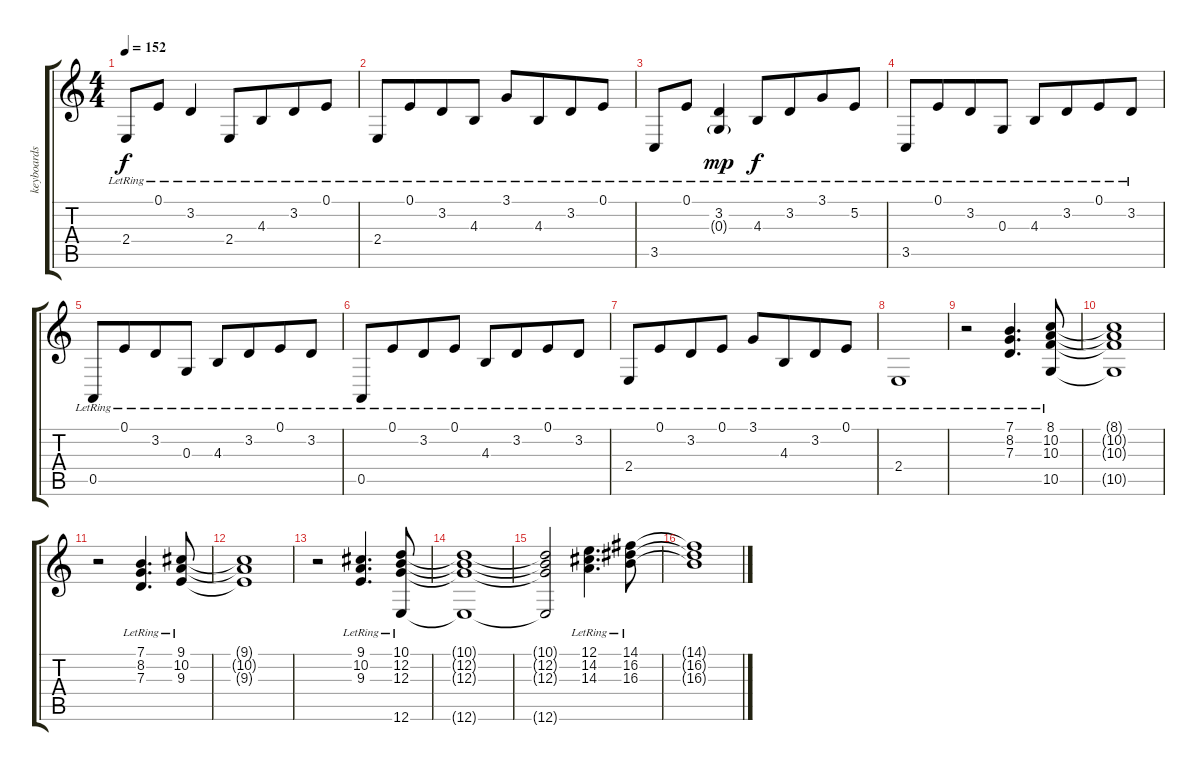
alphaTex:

\track ("keyboards" "keyboards") {instrument electricpiano2}
\staff {score tabs}
\tuning (E4 B3 G3 D3 A2 E2) {hide}
\ts (4 4)
\tempo 152
\clef g2
\ks c
2.4{lr}.8{dy f} 0.1{lr}.8 3.2{lr}.4 2.4{lr}.8 4.3{lr}.8{beam merge} 3.2{lr}.8 0.1{lr}.8 |
2.4{lr}.8 0.1{lr}.8{beam merge} 3.2{lr}.8 4.3{lr}.8{beam split} 3.1{lr}.8 4.3{lr}.8{beam merge} 3.2{lr}.8 0.1{lr}.8 |
3.5{lr}.8 0.1{lr}.8 (3.2{lr} 0.3{g lr}).4{dy mp} 4.3{lr}.8{dy f} 3.2{lr}.8{beam merge} 3.1{lr}.8 5.2{lr}.8 |
3.5{lr}.8 0.1{lr}.8{beam merge} 3.2{lr}.8 0.3{lr}.8{beam split} 4.3{lr}.8 3.2{lr}.8{beam merge} 0.1{lr}.8 3.2{lr}.8 |
0.5{lr}.8 0.1{lr}.8{beam merge} 3.2{lr}.8 0.3{lr}.8{beam split} 4.3{lr}.8 3.2{lr}.8{beam merge} 0.1{lr}.8 3.2{lr}.8 |
0.5{lr}.8 0.1{lr}.8{beam merge} 3.2{lr}.8 0.1{lr}.8{beam split} 4.3{lr}.8 3.2{lr}.8{beam merge} 0.1{lr}.8 3.2{lr}.8 |
2.4{lr}.8 0.1{lr}.8{beam merge} 3.2{lr}.8 0.1{lr}.8{beam split} 3.1{lr}.8 4.3{lr}.8{beam merge} 3.2{lr}.8 0.1{lr}.8 |
2.4{lr}.1 |
r.2 (7.1{lr} 8.2{lr} 7.3{lr}).4{d instrument voiceoohs} (8.1{lr} 10.2{lr} 10.3{lr} 10.5{lr}).8 |
(8.1{t} 10.2{t} 10.3{t} 10.5{t}).1 |
r.2 (7.1{lr} 8.2{lr} 7.3{lr}).4{d instrument voiceoohs} (9.1{lr} 10.2{lr} 9.3{lr}).8 |
(9.1{t} 10.2{t} 9.3{t}).1 |
r.2 (9.1{lr} 10.2{lr} 9.3{lr}).4{d} (10.1{lr} 12.2{lr} 12.3{lr} 12.6{lr}).8 |
(10.1{t} 12.2{t} 12.3{t} 12.6{t}).1 |
(10.1{t} 12.2{t} 12.3{t} 12.6{t}).2 (12.1{lr} 14.2{lr} 14.3{lr}).4{d} (14.1{lr} 16.2{lr} 16.3{lr}).8 |
(14.1{t} 16.2{t} 16.3{t}).1
